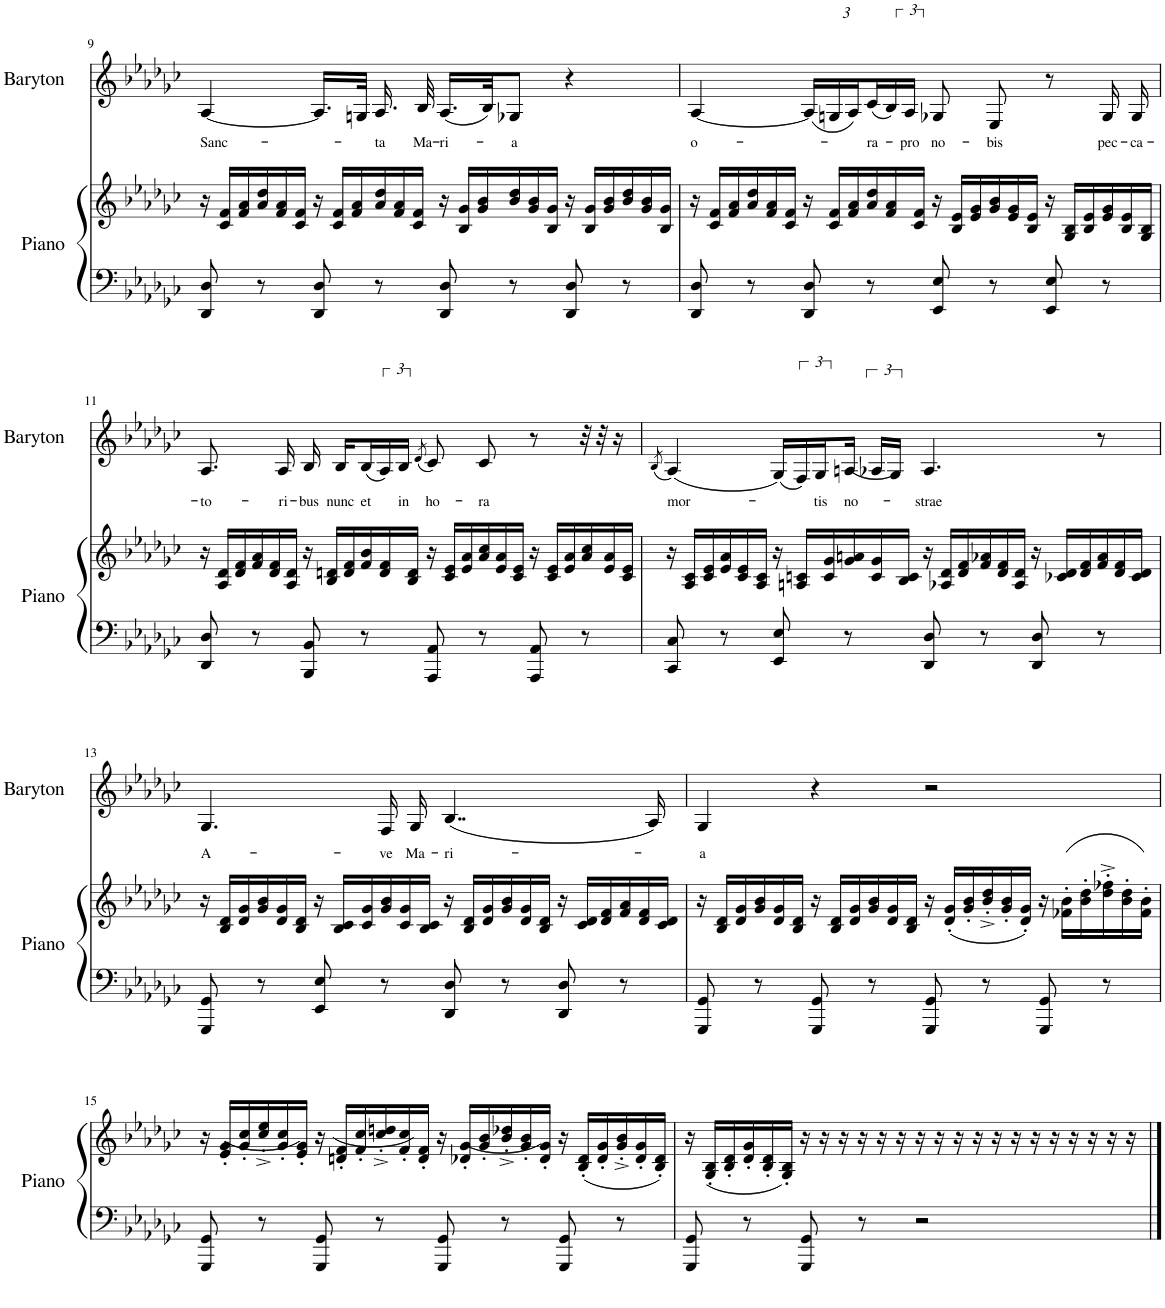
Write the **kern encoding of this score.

**kern	**kern	**kern	**text
*part2	*part2	*part1	*part1
*staff3	*staff2	*staff1	*staff1
*I"Piano	*	*I"Baryton	*
*I'Piano	*	*I'Baryton	*
!!LO:PB:g=z
*clefF4	*clefG2	*clefG2	*
*k[b-e-a-d-g-c-]	*k[b-e-a-d-g-c-]	*k[b-e-a-d-g-c-]	*
*M4/4	*M4/4	*M4/4	*
*	*Xtuplet	*	*
=9	=9	=9	=9
!	!	!	!LO:LY:b
8DD-/ 8D-/	24r	[4A-/	Sanc-
.	24c-/ 24f/LL	.	.
.	24f/ 24a-/	.	.
8r	24a-/ 24dd-/	.	.
.	24f/ 24a-/	.	.
.	24c-/ 24f/JJ	.	.
8DD-/ 8D-/	24r	16.A-/LL]	.
.	24c-/ 24f/LL	.	.
.	24f/ 24a-/	.	.
.	.	32Gn/JJk	.
!	!	!	!LO:LY:b
8r	24a-/ 24dd-/	16.A-/	-ta
.	24f/ 24a-/	.	.
.	24c-/ 24f/JJ	.	.
!	!	!	!LO:LY:b
.	.	32B-/	Ma-
!	!	!	!LO:LY:b
8DD-/ 8D-/	24r	(16.A-/LL	-ri-
.	24B-/ 24g-/LL	.	.
.	24g-/ 24b-/	.	.
.	.	32B-/JK)	.
!	!	!	!LO:LY:b
8r	24b-/ 24dd-/	8G-X/J	-a
.	24g-/ 24b-/	.	.
.	24B-/ 24g-/JJ	.	.
8DD-/ 8D-/	24r	4r	.
.	24B-/ 24g-/LL	.	.
.	24g-/ 24b-/	.	.
8r	24b-/ 24dd-/	.	.
.	24g-/ 24b-/	.	.
.	24B-/ 24g-/JJ	.	.
=10	=10	=10	=10
!	!	!	!LO:LY:b
8DD-/ 8D-/	24r	[4A-/	o-
.	24c-/ 24f/LL	.	.
.	24f/ 24a-/	.	.
8r	24a-/ 24dd-/	.	.
.	24f/ 24a-/	.	.
.	24c-/ 24f/JJ	.	.
*	*	*Xbrackettup	*
8DD-/ 8D-/	24r	(24A-/LL]	.
.	24c-/ 24f/LL	24Gn/	.
.	24f/ 24a-/	24A-/)	.
*	*	*brackettup	*
!	!	!	!LO:LY:b
8r	24a-/ 24dd-/	(24c-/	-ra-
.	24f/ 24a-/	[48B-/)	.
!	!	!	!LO:LY:b
.	.	16A-/JJ	-pro
.	24c-/ 24f/JJ	.	.
8EE-/ 8E-/	24r	48B-/]	.
!	!	!	!LO:LY:b
.	.	8G-X/	no-
.	24B-/ 24e-/LL	.	.
.	24e-/ 24g-/	.	.
8r	24g-/ 24b-/	.	.
!	!	!	!LO:LY:b
.	.	8E-/	-bis
.	24e-/ 24g-/	.	.
.	24B-/ 24e-/JJ	.	.
8EE-/ 8E-/	24r	.	.
.	.	8r	.
.	24G-/ 24B-/LL	.	.
.	24B-/ 24e-/	.	.
8r	24e-/ 24g-/	.	.
!	!	!	!LO:LY:b
.	.	16G-/	pec-
.	24B-/ 24e-/	.	.
!	!	!	!LO:LY:b
.	24G-/ 24B-/JJ	16G-/	-ca-
48ryy	48ryy	.	.
!!LO:LB:g=z
=11	=11	=11	=11
!	!	!	!LO:LY:b
8DD-/ 8D-/	24r	8.A-/	-to-
.	24A-/ 24d-/LL	.	.
.	24d-/ 24f/	.	.
8r	24f/ 24a-/	.	.
.	24d-/ 24f/	.	.
!	!	!	!LO:LY:b
.	.	16A-/	-ri-
.	24A-/ 24d-/JJ	.	.
!	!	!	!LO:LY:b
8BBB-/ 8BB-/	24r	16B-/	-bus
.	24B-/ 24dn/LL	.	.
!	!	!	!LO:LY:b
.	.	16B-/LL	nunc
.	24d/ 24f/	.	.
!	!	!	!LO:LY:b
8r	24f/ 24b-/	(24B-/	et
.	24d/ 24f/	[48A-/)	.
!	!	!	!LO:LY:b
.	.	16B-/JJ	in
.	24B-/ 24d/JJ	.	.
8AAA-/ 8AA-/	24r	48A-/]	.
.	.	(8qd-/	.
!	!	!	!LO:LY:b
.	.	8c-/)	ho-
.	24c-/ 24e-/LL	.	.
.	24e-/ 24a-/	.	.
8r	24a-/ 24cc-/	.	.
!	!	!	!LO:LY:b
.	.	8c-/	-ra
.	24e-/ 24a-/	.	.
.	24c-/ 24e-/JJ	.	.
8AAA-/ 8AA-/	24r	.	.
.	.	8r	.
.	24c-/ 24e-/LL	.	.
.	24e-/ 24a-/	.	.
8r	24a-/ 24cc-/	.	.
.	.	32r	.
.	24e-/ 24a-/	.	.
.	.	32r	.
.	24c-/ 24e-/JJ	16r	.
48ryy	48ryy	.	.
=12	=12	=12	=12
.	.	(8qB-/	.
!	!	!	!LO:LY:b
8CC-/ 8C-/	24r	(4A-/)	mor-
.	24A-/ 24c-/LL	.	.
.	24c-/ 24e-/	.	.
8r	24e-/ 24a-/	.	.
.	24c-/ 24e-/	.	.
.	24A-/ 24c-/JJ	.	.
8EE-/ 8E-/	24r	(24G-/LL)	.
.	24An/ 24cn/LL	[48F/)	.
!	!	!	!LO:LY:b
.	.	16G-/	-tis
.	24c/ 24g-/	.	.
8r	24g-/ 24an/	48F/]	.
!	!	!	!LO:LY:b
.	.	(24An/JJ	no-
.	24c/ 24g-/	.	.
.	.	[48A-X/LL	.
.	24B-/ 24c/JJ	16G-/JJ)	.
8DD-/ 8D-/	24r	.	.
.	.	48A-/LL]	.
!	!	!	!LO:LY:b
.	24A-X/ 24d-/LL	4.A-/	-strae
.	24d-/ 24f/	.	.
8r	24f/ 24a-X/	.	.
.	24d-/ 24f/	.	.
.	24A-/ 24d-/JJ	.	.
8DD-/ 8D-/	24r	.	.
.	24c-X/ 24d-/LL	.	.
.	24d-/ 24f/	.	.
8r	24f/ 24a-/	.	.
.	24d-/ 24f/	8r	.
.	24c-/ 24d-/JJ	.	.
24ryy	24ryy	.	.
!!LO:LB:g=z
=13	=13	=13	=13
!	!	!	!LO:LY:b
8GGG-/ 8GG-/	24r	4.G-/	A-
.	24B-/ 24d-/LL	.	.
.	24d-/ 24g-/	.	.
8r	24g-/ 24b-/	.	.
.	24d-/ 24g-/	.	.
.	24B-/ 24d-/JJ	.	.
8EE-/ 8E-/	24r	.	.
.	24B-/ 24c-/LL	.	.
.	24c-/ 24g-/	.	.
!	!	!	!LO:LY:b
8r	24g-/ 24b-/	16F/	-ve
.	24c-/ 24g-/	.	.
!	!	!	!LO:LY:b
.	.	16G-/	Ma-
.	24B-/ 24c-/JJ	.	.
!	!	!	!LO:LY:b
8DD-/ 8D-/	24r	(4..B-/	-ri-
.	24B-/ 24d-/LL	.	.
.	24d-/ 24g-/	.	.
8r	24g-/ 24b-/	.	.
.	24d-/ 24g-/	.	.
.	24B-/ 24d-/JJ	.	.
8DD-/ 8D-/	24r	.	.
.	24c-/ 24d-/LL	.	.
.	24d-/ 24f/	.	.
8r	24f/ 24a-/	.	.
.	24d-/ 24f/	.	.
.	.	16A-/)	.
.	24c-/ 24d-/JJ	.	.
=14	=14	=14	=14
!	!	!	!LO:LY:b
8GGG-/ 8GG-/	24r	4G-/	-a
.	24B-/ 24d-/LL	.	.
.	24d-/ 24g-/	.	.
8r	24g-/ 24b-/	.	.
.	24d-/ 24g-/	.	.
.	24B-/ 24d-/JJ	.	.
8GGG-/ 8GG-/	24r	4r	.
.	24B-/ 24d-/LL	.	.
.	24d-/ 24g-/	.	.
8r	24g-/ 24b-/	.	.
.	24d-/ 24g-/	.	.
.	24B-/ 24d-/JJ	.	.
8GGG-/ 8GG-/	24r	2r	.
.	(24d-/' 24g-/'LL	.	.
.	24g-/' 24b-/'	.	.
8r	24b-/'^ 24dd-/'^	.	.
.	24g-/' 24b-/'	.	.
.	24d-/' 24g-/'JJ)	.	.
8GGG-/ 8GG-/	24r	.	.
.	(24f-X\' 24b-\'LL	.	.
.	24b-\' 24dd-\'	.	.
8r	24dd-\'^ 24ff-X\'^	.	.
.	24b-\' 24dd-\'	.	.
.	24f-\' 24b-\'JJ)	.	.
!!LO:LB:g=z
=15	=15	=15	=15
8GGG-/ 8GG-/	24r	1r	.
.	(24e-/' 24g-/'LL	.	.
.	24g-/' 24cc-/'	.	.
8r	24cc-/'^ 24ee-/'^	.	.
.	24g-/' 24cc-/'	.	.
.	24e-/' 24g-/'JJ)	.	.
8GGG-/ 8GG-/	24r	.	.
.	(24dn/' 24f/'LL	.	.
.	24f/' 24cc-/'	.	.
8r	24cc-/'^ 24ddn/'^	.	.
.	24f/' 24cc-/'	.	.
.	24d/' 24f/'JJ)	.	.
8GGG-/ 8GG-/	24r	.	.
.	(24d-X/' 24g-/'LL	.	.
.	24g-/' 24b-/'	.	.
8r	24b-/'^ 24dd-X/'^	.	.
.	24g-/' 24b-/'	.	.
.	24d-/' 24g-/'JJ)	.	.
8GGG-/ 8GG-/	24r	.	.
.	(24B-/' 24d-/'LL	.	.
.	24d-/' 24g-/'	.	.
8r	24g-/'^ 24b-/'^	.	.
.	24d-/' 24g-/'	.	.
.	24B-/' 24d-/'JJ)	.	.
=16	=16	=16	=16
8GGG-/ 8GG-/	24r	1r	.
.	(24G-/' 24B-/'LL	.	.
.	24B-/' 24d-/'	.	.
8r	24d-/' 24g-/'	.	.
.	24B-/' 24d-/'	.	.
.	24G-/' 24B-/'JJ)	.	.
8GGG-/ 8GG-/	24r	.	.
.	24r	.	.
.	24r	.	.
8r	24r	.	.
.	24r	.	.
.	24r	.	.
2r	24r	.	.
.	24r	.	.
.	24r	.	.
.	24r	.	.
.	24r	.	.
.	24r	.	.
.	24r	.	.
.	24r	.	.
.	24r	.	.
.	24r	.	.
.	24r	.	.
.	24r	.	.
==	==	==	==
*-	*-	*-	*-
